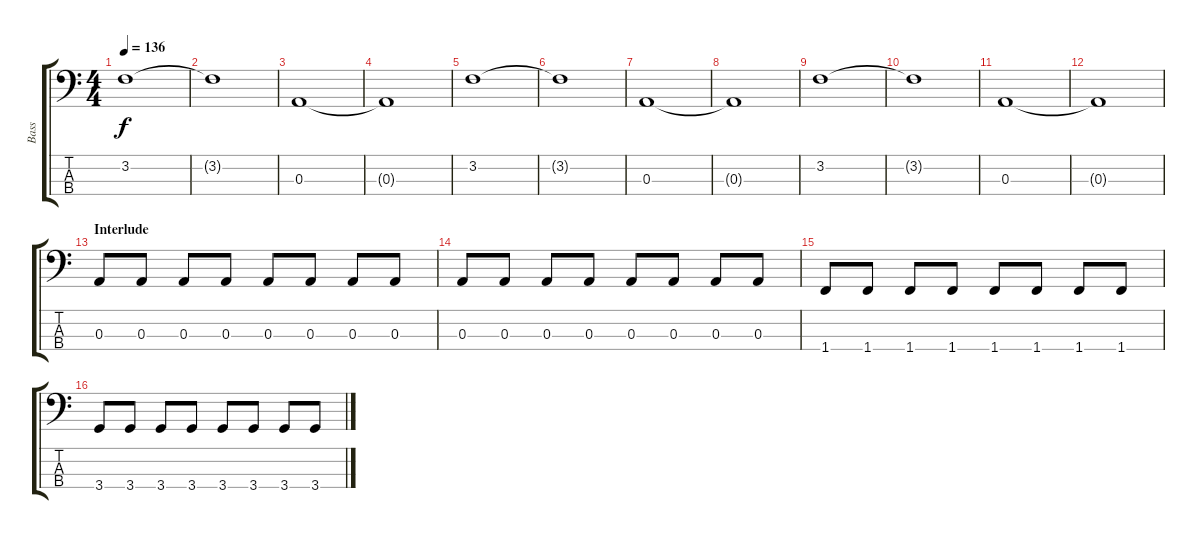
\track ("Bass" "Bass") {instrument electricbassfinger}
\staff {score tabs}
\tuning (G2 D2 A1 E1) {hide}
\ts (4 4)
\tempo 136
\clef f4
\ks c
3.2.1{dy f} |
3.2{t}.1 |
0.3.1 |
0.3{t}.1 |
3.2.1 |
3.2{t}.1 |
0.3.1 |
0.3{t}.1 |
3.2.1 |
3.2{t}.1 |
0.3.1 |
0.3{t}.1 |
\section ("" "Interlude")
0.3.8 0.3.8 0.3.8 0.3.8 0.3.8 0.3.8 0.3.8 0.3.8 |
0.3.8 0.3.8 0.3.8 0.3.8 0.3.8 0.3.8 0.3.8 0.3.8 |
1.4.8 1.4.8 1.4.8 1.4.8 1.4.8 1.4.8 1.4.8 1.4.8 |
3.4.8 3.4.8 3.4.8 3.4.8 3.4.8 3.4.8 3.4.8 3.4.8
